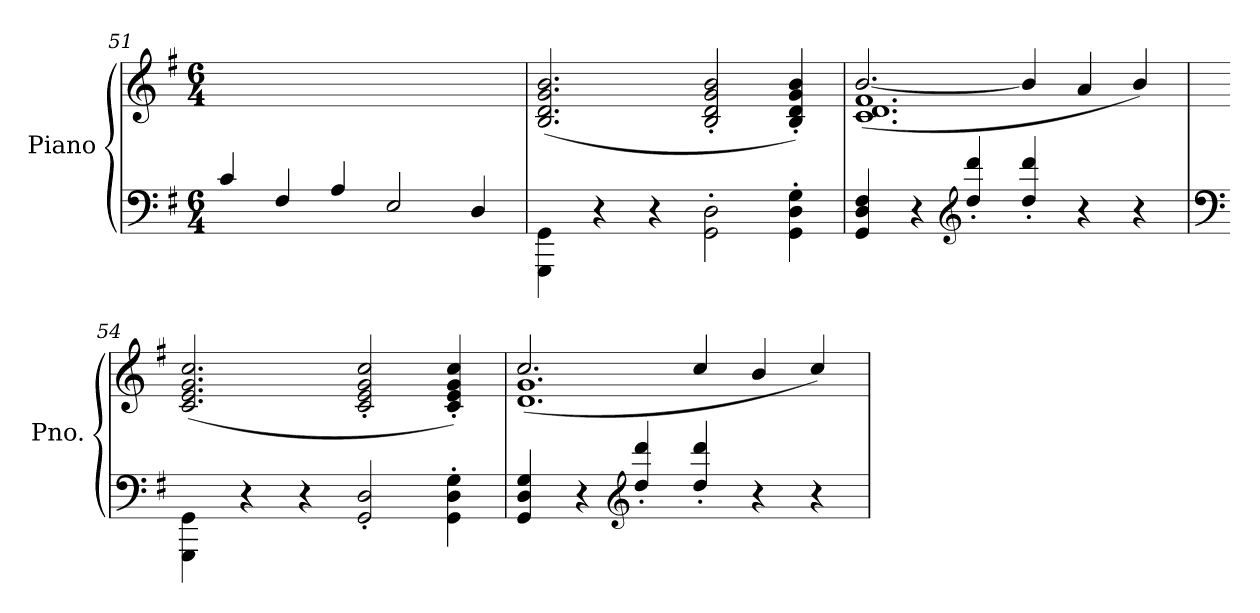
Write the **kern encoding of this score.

**kern	**kern
*part1	*part1
*staff2	*staff1
*I"Piano	*
*I'Pno.	*
*clefF4	*clefG2
*k[f#]	*k[f#]
*M6/4	*M6/4
=51	=51
*^	*
4c/	1.ryy	1.ryy
4F#/	.	.
4A/	.	.
2E/	.	.
4D/	.	.
*v	*v	*
=52	=52
4GGG\ 4GG\	(>2.B/ 2.d/ 2.g/ 2.b/
4r	.
4r	.
2GG\' 2D\'	2B/' 2d/' 2g/' 2b/'
4GG\' 4D\' 4G\'	4B/' 4d/' 4g/' 4b/')
!!LO:LB:g=z
=53	=53
*	*^
4GG/ 4D/ 4F#/	1.c 1.d 1.f#	(>[2.b/
4r	.	.
*clefG2	*	*
4dd/' 4ddd/'	.	.
4dd/' 4ddd/'	.	4b/]
4r	.	4a/
4r	.	4b/)
*	*v	*v
=54	=54
*clefF4	*
4GGG\ 4GG\	(>2.c/ 2.e/ 2.g/ 2.cc/
4r	.
4r	.
2GG/' 2D/'	2c/' 2e/' 2g/' 2cc/'
4GG\' 4D\' 4G\'	4c/' 4e/' 4g/' 4cc/')
=55	=55
*	*^
4GG/ 4D/ 4G/	1.d 1.g	(>2.cc/
4r	.	.
*clefG2	*	*
4dd/' 4ddd/'	.	.
4dd/' 4ddd/'	.	4cc/
4r	.	4b/
4r	.	4cc/)
*	*v	*v
=	=
*-	*-
